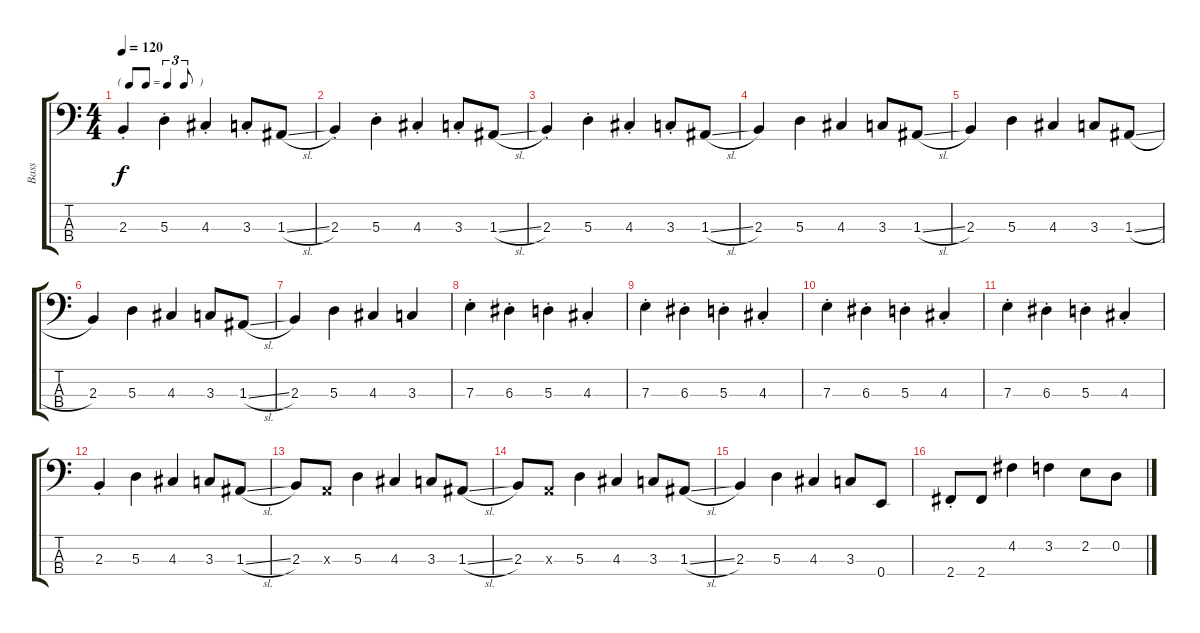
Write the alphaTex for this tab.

\track ("Bass" "Bass") {instrument electricbasspick}
\staff {score tabs}
\tuning (G2 D2 A1 E1) {hide}
\ts (4 4)
\tf triplet8th
\tempo 120
\clef f4
\ks c
2.3{st}.4{dy f} 5.3{st}.4 4.3{st}.4 3.3{st}.8 1.3{sl}.8 |
2.3{st}.4 5.3{st}.4 4.3{st}.4 3.3{st}.8 1.3{sl}.8 |
2.3{st}.4 5.3{st}.4 4.3{st}.4 3.3{st}.8 1.3{sl}.8 |
2.3.4 5.3.4 4.3.4 3.3.8 1.3{sl}.8 |
2.3.4 5.3.4 4.3.4 3.3.8 1.3{sl}.8 |
2.3.4 5.3.4 4.3.4 3.3.8 1.3{sl}.8 |
2.3.4 5.3.4 4.3.4 3.3.4 |
7.3{st}.4 6.3{st}.4 5.3{st}.4 4.3{st}.4 |
7.3{st}.4 6.3{st}.4 5.3{st}.4 4.3{st}.4 |
7.3{st}.4 6.3{st}.4 5.3{st}.4 4.3{st}.4 |
7.3{st}.4 6.3{st}.4 5.3{st}.4 4.3{st}.4 |
2.3{st}.4 5.3.4 4.3.4 3.3.8 1.3{sl}.8 |
2.3.8 0.3{x}.8 5.3.4 4.3.4 3.3.8 1.3{sl}.8 |
2.3.8 0.3{x}.8 5.3.4 4.3.4 3.3.8 1.3{sl}.8 |
2.3.4 5.3.4 4.3.4 3.3.8 0.4.8 |
2.4{st}.8 2.4.8 4.2.4 3.2.4 2.2.8 0.2.8
